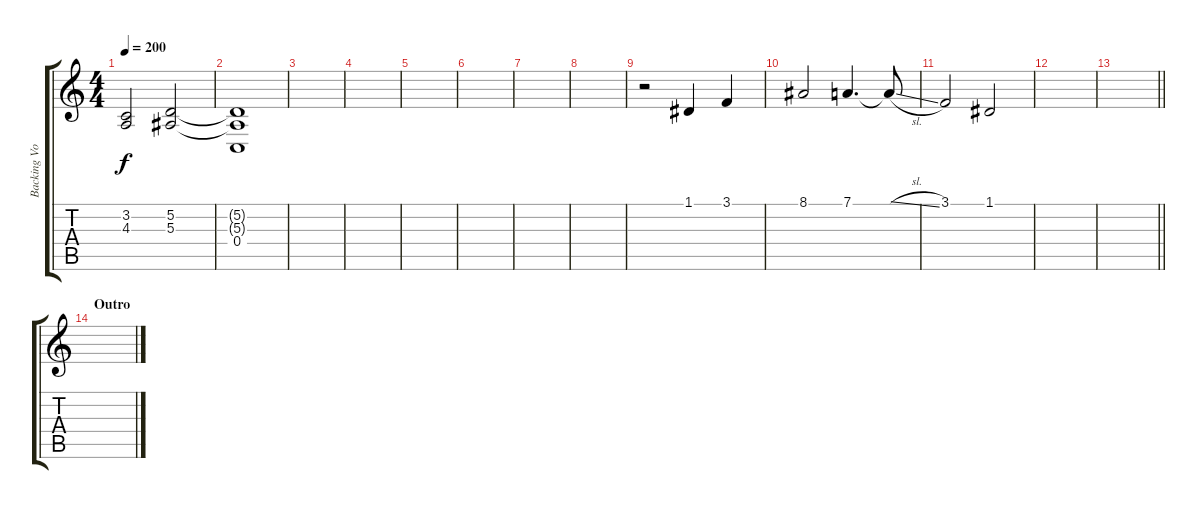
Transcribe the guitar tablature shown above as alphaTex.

\track ("Backing Voice" "Backing Vo") {instrument oboe}
\staff {score tabs}
\tuning (D4 A3 F3 C3 G2 C2) {hide}
\ts (4 4)
\tempo 200
\clef g2
\ks c
(3.2 4.3).2{dy f} (5.2 5.3).2 |
(5.2{t} 5.3{t} 0.4).1 |
|
|
|
|
|
|
r.2 1.1.4 3.1.4 |
8.1.2 7.1.4{d} 7.1{sl t}.8 |
3.1.2 1.1.2 |
|
\barLineRight lightlight
|
\section ("" "Outro")
